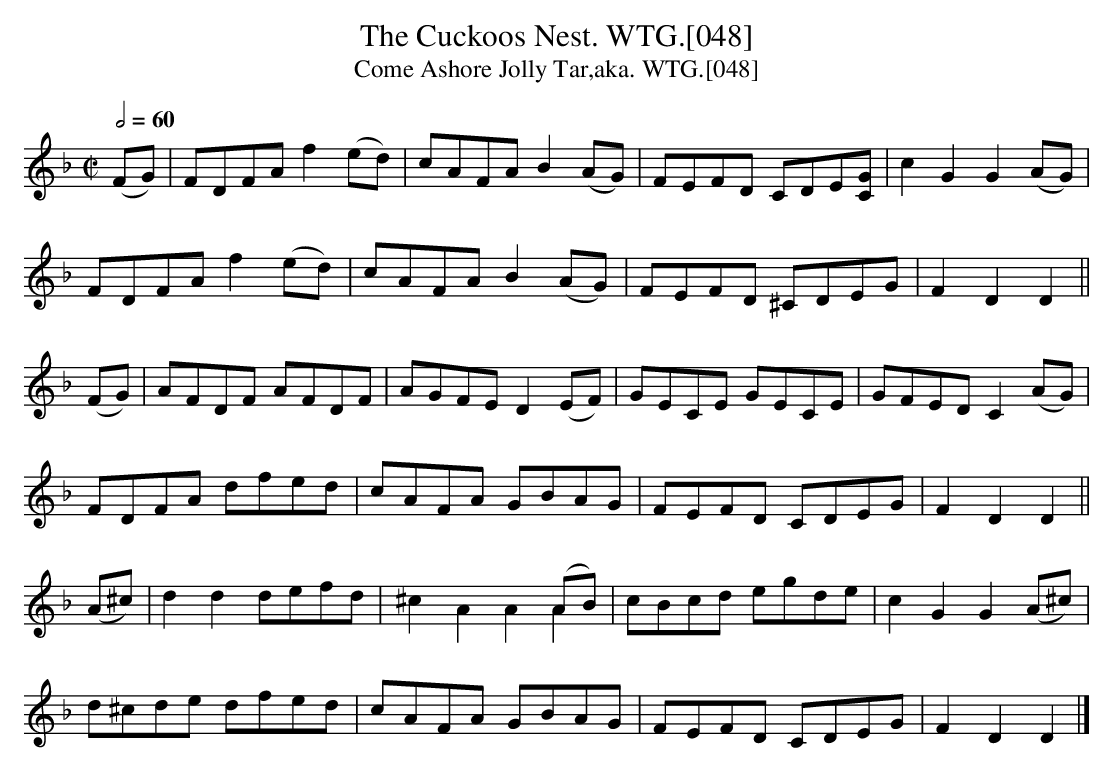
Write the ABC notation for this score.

X:1
T:Cuckoos Nest. WTG.[048], The
T:Come Ashore Jolly Tar,aka. WTG.[048]
M:C|
L:1/8
Q:2/4=60
K:Dm
(FG) | FDFA f2(ed) | cAFA B2(AG) | FEFD CDE[CG] | c2G2G2(AG) |
FDFA f2(ed) | cAFA B2(AG) | FEFD ^CDEG | F2D2 D2||
(FG)|AFDF AFDF|AGFED2(EF)|GECE GECE|GFEDC2(AG)|
FDFA dfed|cAFA GBAG|FEFD CDEG|F2D2D2||
(A^c) | d2d2 defd | x6(AB) & ^c2A2A2 A2 | cBcd egde | c2G2G2 (A^c) |
d^cde dfed | cAFA GBAG | FEFD CDEG | F2D2D2|]
